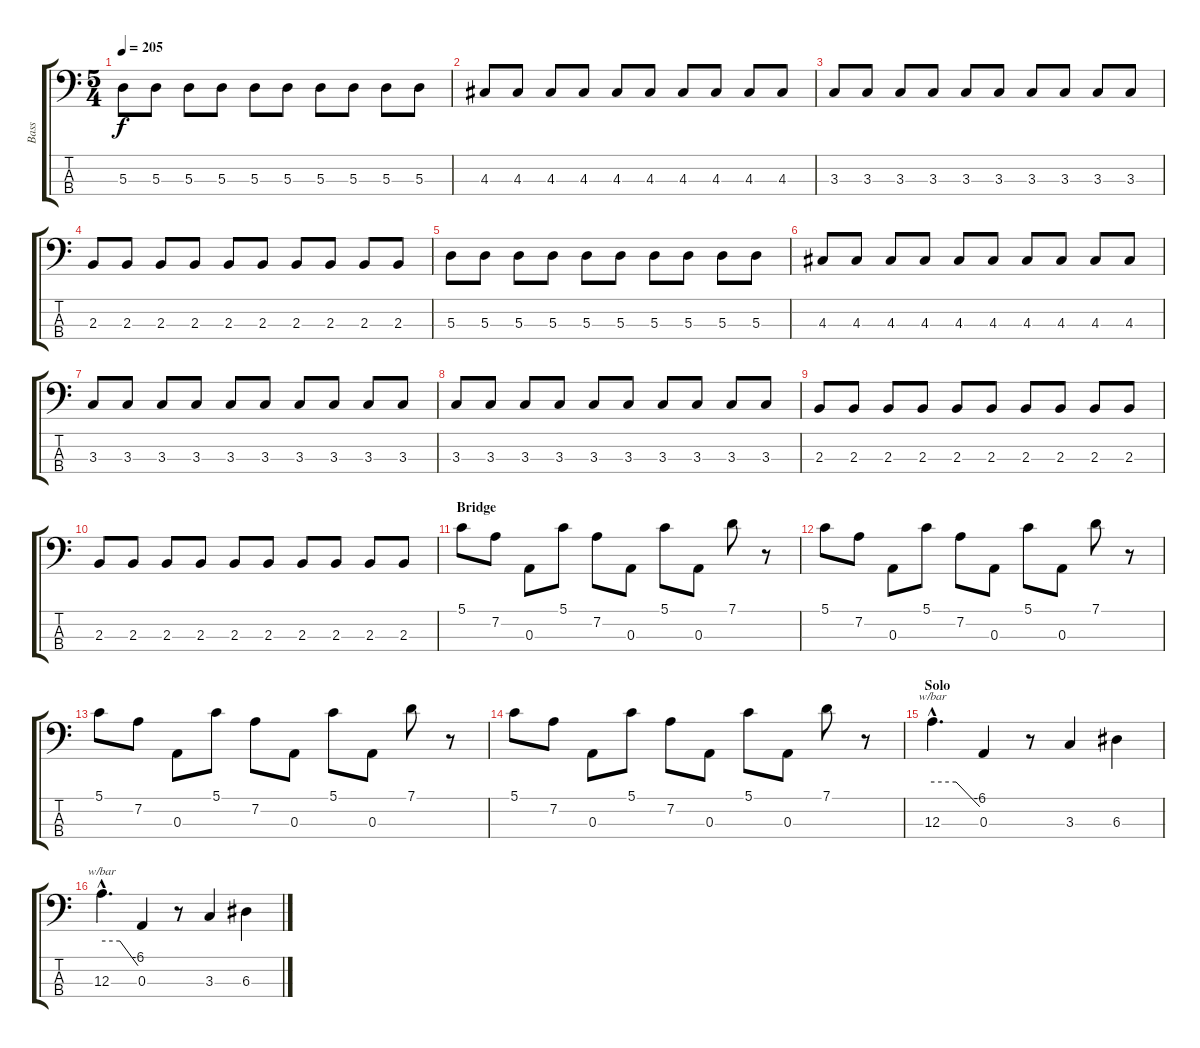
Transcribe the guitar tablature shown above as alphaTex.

\track ("Bass" "Bass") {instrument overdrivenguitar}
\staff {score tabs}
\tuning (G2 D2 A1 E1) {hide}
\ts (5 4)
\tempo 205
\clef f4
\ks c
5.3.8{dy f} 5.3.8 5.3.8 5.3.8 5.3.8 5.3.8 5.3.8 5.3.8 5.3.8 5.3.8 |
4.3.8 4.3.8 4.3.8 4.3.8 4.3.8 4.3.8 4.3.8 4.3.8 4.3.8 4.3.8 |
3.3.8 3.3.8 3.3.8 3.3.8 3.3.8 3.3.8 3.3.8 3.3.8 3.3.8 3.3.8 |
2.3.8 2.3.8 2.3.8 2.3.8 2.3.8 2.3.8 2.3.8 2.3.8 2.3.8 2.3.8 |
5.3.8 5.3.8 5.3.8 5.3.8 5.3.8 5.3.8 5.3.8 5.3.8 5.3.8 5.3.8 |
4.3.8 4.3.8 4.3.8 4.3.8 4.3.8 4.3.8 4.3.8 4.3.8 4.3.8 4.3.8 |
3.3.8 3.3.8 3.3.8 3.3.8 3.3.8 3.3.8 3.3.8 3.3.8 3.3.8 3.3.8 |
3.3.8 3.3.8 3.3.8 3.3.8 3.3.8 3.3.8 3.3.8 3.3.8 3.3.8 3.3.8 |
2.3.8 2.3.8 2.3.8 2.3.8 2.3.8 2.3.8 2.3.8 2.3.8 2.3.8 2.3.8 |
2.3.8 2.3.8 2.3.8 2.3.8 2.3.8 2.3.8 2.3.8 2.3.8 2.3.8 2.3.8 |
\section ("" "Bridge")
5.1.8 7.2.8 0.3.8 5.1.8 7.2.8 0.3.8 5.1.8 0.3.8 7.1.8 r.8 |
5.1.8 7.2.8 0.3.8 5.1.8 7.2.8 0.3.8 5.1.8 0.3.8 7.1.8 r.8 |
5.1.8 7.2.8 0.3.8 5.1.8 7.2.8 0.3.8 5.1.8 0.3.8 7.1.8 r.8 |
5.1.8 7.2.8 0.3.8 5.1.8 7.2.8 0.3.8 5.1.8 0.3.8 7.1.8 r.8 |
\section ("" "Solo")
12.3{hac}.4{d tbe (custom default 0 0 30 0 60 -24)} 0.3.4 r.8 3.3.4 6.3.4 |
12.3{hac}.4{d tbe (custom default 0 0 30 0 60 -24)} 0.3.4 r.8 3.3.4 6.3.4
